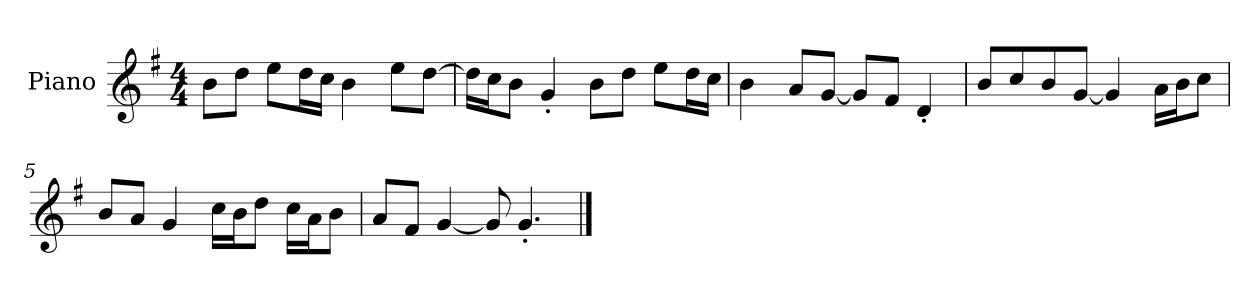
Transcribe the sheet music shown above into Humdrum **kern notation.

**kern
*part1
*staff1
*I"Piano
*I'P-no
*clefG2
*k[f#]
*M4/4
*MM90
=1
8b\L
8dd\J
8ee\L
16dd\L
16cc\JJ
4b\
8ee\L
[8dd\J
=2
16dd\LL]
16cc\J
8b\J
4g'/
8b\L
8dd\J
8ee\L
16dd\L
16cc\JJ
=3
4b\
8a/L
[8g/J
8g/L]
8f#/J
4d'/
=4
8b/L
8cc/
8b/
[8g/J
4g/]
16a\LL
16b\J
8cc\J
=5
8b/L
8a/J
4g/
16cc\LL
16b\J
8dd\J
16cc\LL
16a\J
8b\J
!!LO:LB:g=z
=6
8a/L
8f#/J
[4g/
8g/]
4.g'/
==
*-
